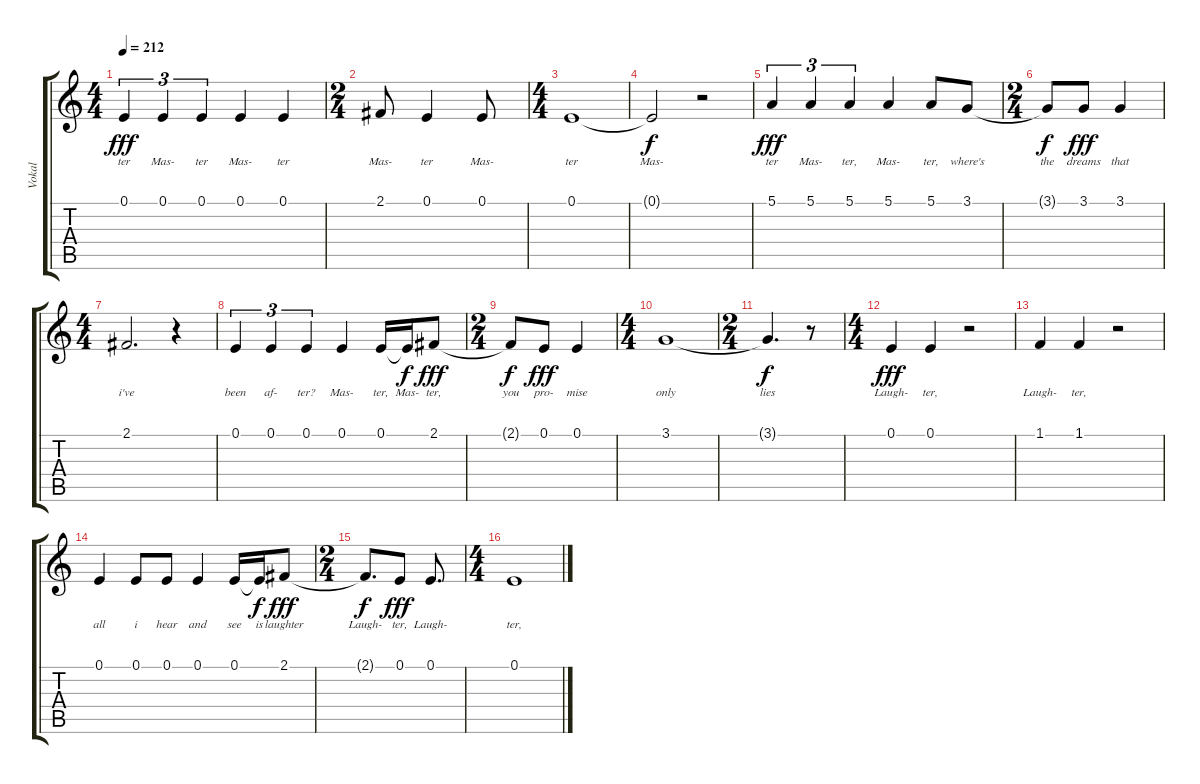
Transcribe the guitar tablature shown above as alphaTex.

\track ("Vokal" "Vokal") {mute instrument lead6voice}
\staff {score tabs}
\tuning (E4 B3 G3 D3 A2 E2) {hide}
\ts (4 4)
\tempo 212
\clef g2
\ks c
0.1.4{tu (3 2) lyrics (0 "ter") lyrics (1 "") lyrics (2 "") lyrics (3 "") lyrics (4 "") dy fff} 0.1.4{tu (3 2) lyrics (0 "Mas-") lyrics (1 "") lyrics (2 "") lyrics (3 "") lyrics (4 "")} 0.1.4{tu (3 2) lyrics (0 "ter") lyrics (1 "") lyrics (2 "") lyrics (3 "") lyrics (4 "")} 0.1.4{lyrics (0 "Mas-") lyrics (1 "") lyrics (2 "") lyrics (3 "") lyrics (4 "")} 0.1.4{lyrics (0 "ter") lyrics (1 "") lyrics (2 "") lyrics (3 "") lyrics (4 "")} |
\ts (2 4)
2.1.8{lyrics (0 "Mas-") lyrics (1 "") lyrics (2 "") lyrics (3 "") lyrics (4 "")} 0.1.4{lyrics (0 "ter") lyrics (1 "") lyrics (2 "") lyrics (3 "") lyrics (4 "")} 0.1.8{lyrics (0 "Mas-") lyrics (1 "") lyrics (2 "") lyrics (3 "") lyrics (4 "")} |
\ts (4 4)
0.1.1{lyrics (0 "ter") lyrics (1 "") lyrics (2 "") lyrics (3 "") lyrics (4 "")} |
0.1{t}.2{lyrics (0 "Mas-") lyrics (1 "") lyrics (2 "") lyrics (3 "") lyrics (4 "") dy f} r.2 |
5.1.4{tu (3 2) lyrics (0 "ter") lyrics (1 "") lyrics (2 "") lyrics (3 "") lyrics (4 "") dy fff} 5.1.4{tu (3 2) lyrics (0 "Mas-") lyrics (1 "") lyrics (2 "") lyrics (3 "") lyrics (4 "")} 5.1.4{tu (3 2) lyrics (0 "ter,") lyrics (1 "") lyrics (2 "") lyrics (3 "") lyrics (4 "")} 5.1.4{lyrics (0 "Mas-") lyrics (1 "") lyrics (2 "") lyrics (3 "") lyrics (4 "")} 5.1.8{lyrics (0 "ter,") lyrics (1 "") lyrics (2 "") lyrics (3 "") lyrics (4 "")} 3.1.8{lyrics (0 "where's") lyrics (1 "") lyrics (2 "") lyrics (3 "") lyrics (4 "")} |
\ts (2 4)
3.1{t}.8{lyrics (0 "the") lyrics (1 "") lyrics (2 "") lyrics (3 "") lyrics (4 "") dy f} 3.1.8{lyrics (0 "dreams") lyrics (1 "") lyrics (2 "") lyrics (3 "") lyrics (4 "") dy fff} 3.1.4{lyrics (0 "that") lyrics (1 "") lyrics (2 "") lyrics (3 "") lyrics (4 "")} |
\ts (4 4)
2.1.2{d lyrics (0 "i've") lyrics (1 "") lyrics (2 "") lyrics (3 "") lyrics (4 "")} r.4 |
0.1.4{tu (3 2) lyrics (0 "been") lyrics (1 "") lyrics (2 "") lyrics (3 "") lyrics (4 "")} 0.1.4{tu (3 2) lyrics (0 "af-") lyrics (1 "") lyrics (2 "") lyrics (3 "") lyrics (4 "")} 0.1.4{tu (3 2) lyrics (0 "ter?") lyrics (1 "") lyrics (2 "") lyrics (3 "") lyrics (4 "")} 0.1.4{lyrics (0 "Mas-") lyrics (1 "") lyrics (2 "") lyrics (3 "") lyrics (4 "")} 0.1.16{lyrics (0 "ter,") lyrics (1 "") lyrics (2 "") lyrics (3 "") lyrics (4 "")} 0.1{t}.16{lyrics (0 "Mas-") lyrics (1 "") lyrics (2 "") lyrics (3 "") lyrics (4 "") dy f} 2.1.8{lyrics (0 "ter,") lyrics (1 "") lyrics (2 "") lyrics (3 "") lyrics (4 "") dy fff} |
\ts (2 4)
2.1{t}.8{lyrics (0 "you") lyrics (1 "") lyrics (2 "") lyrics (3 "") lyrics (4 "") dy f} 0.1.8{lyrics (0 "pro-") lyrics (1 "") lyrics (2 "") lyrics (3 "") lyrics (4 "") dy fff} 0.1.4{lyrics (0 "mise") lyrics (1 "") lyrics (2 "") lyrics (3 "") lyrics (4 "")} |
\ts (4 4)
3.1.1{lyrics (0 "only") lyrics (1 "") lyrics (2 "") lyrics (3 "") lyrics (4 "")} |
\ts (2 4)
3.1{t}.4{d lyrics (0 "lies") lyrics (1 "") lyrics (2 "") lyrics (3 "") lyrics (4 "") dy f} r.8 |
\ts (4 4)
0.1.4{lyrics (0 "Laugh-") lyrics (1 "") lyrics (2 "") lyrics (3 "") lyrics (4 "") dy fff} 0.1.4{lyrics (0 "ter,") lyrics (1 "") lyrics (2 "") lyrics (3 "") lyrics (4 "")} r.2 |
1.1.4{lyrics (0 "Laugh-") lyrics (1 "") lyrics (2 "") lyrics (3 "") lyrics (4 "")} 1.1.4{lyrics (0 "ter,") lyrics (1 "") lyrics (2 "") lyrics (3 "") lyrics (4 "")} r.2 |
0.1.4{lyrics (0 "all") lyrics (1 "") lyrics (2 "") lyrics (3 "") lyrics (4 "")} 0.1.8{lyrics (0 "i") lyrics (1 "") lyrics (2 "") lyrics (3 "") lyrics (4 "")} 0.1.8{lyrics (0 "hear") lyrics (1 "") lyrics (2 "") lyrics (3 "") lyrics (4 "")} 0.1.4{lyrics (0 "and") lyrics (1 "") lyrics (2 "") lyrics (3 "") lyrics (4 "")} 0.1.16{lyrics (0 "see") lyrics (1 "") lyrics (2 "") lyrics (3 "") lyrics (4 "")} 0.1{t}.16{lyrics (0 "is") lyrics (1 "") lyrics (2 "") lyrics (3 "") lyrics (4 "") dy f} 2.1.8{lyrics (0 "laughter") lyrics (1 "") lyrics (2 "") lyrics (3 "") lyrics (4 "") dy fff} |
\ts (2 4)
2.1{t}.8{d lyrics (0 "Laugh-") lyrics (1 "") lyrics (2 "") lyrics (3 "") lyrics (4 "") dy f} 0.1.8{lyrics (0 "ter,") lyrics (1 "") lyrics (2 "") lyrics (3 "") lyrics (4 "") dy fff} 0.1.8{d lyrics (0 "Laugh-") lyrics (1 "") lyrics (2 "") lyrics (3 "") lyrics (4 "")} |
\ts (4 4)
0.1.1{lyrics (0 "ter,") lyrics (1 "") lyrics (2 "") lyrics (3 "") lyrics (4 "")}
